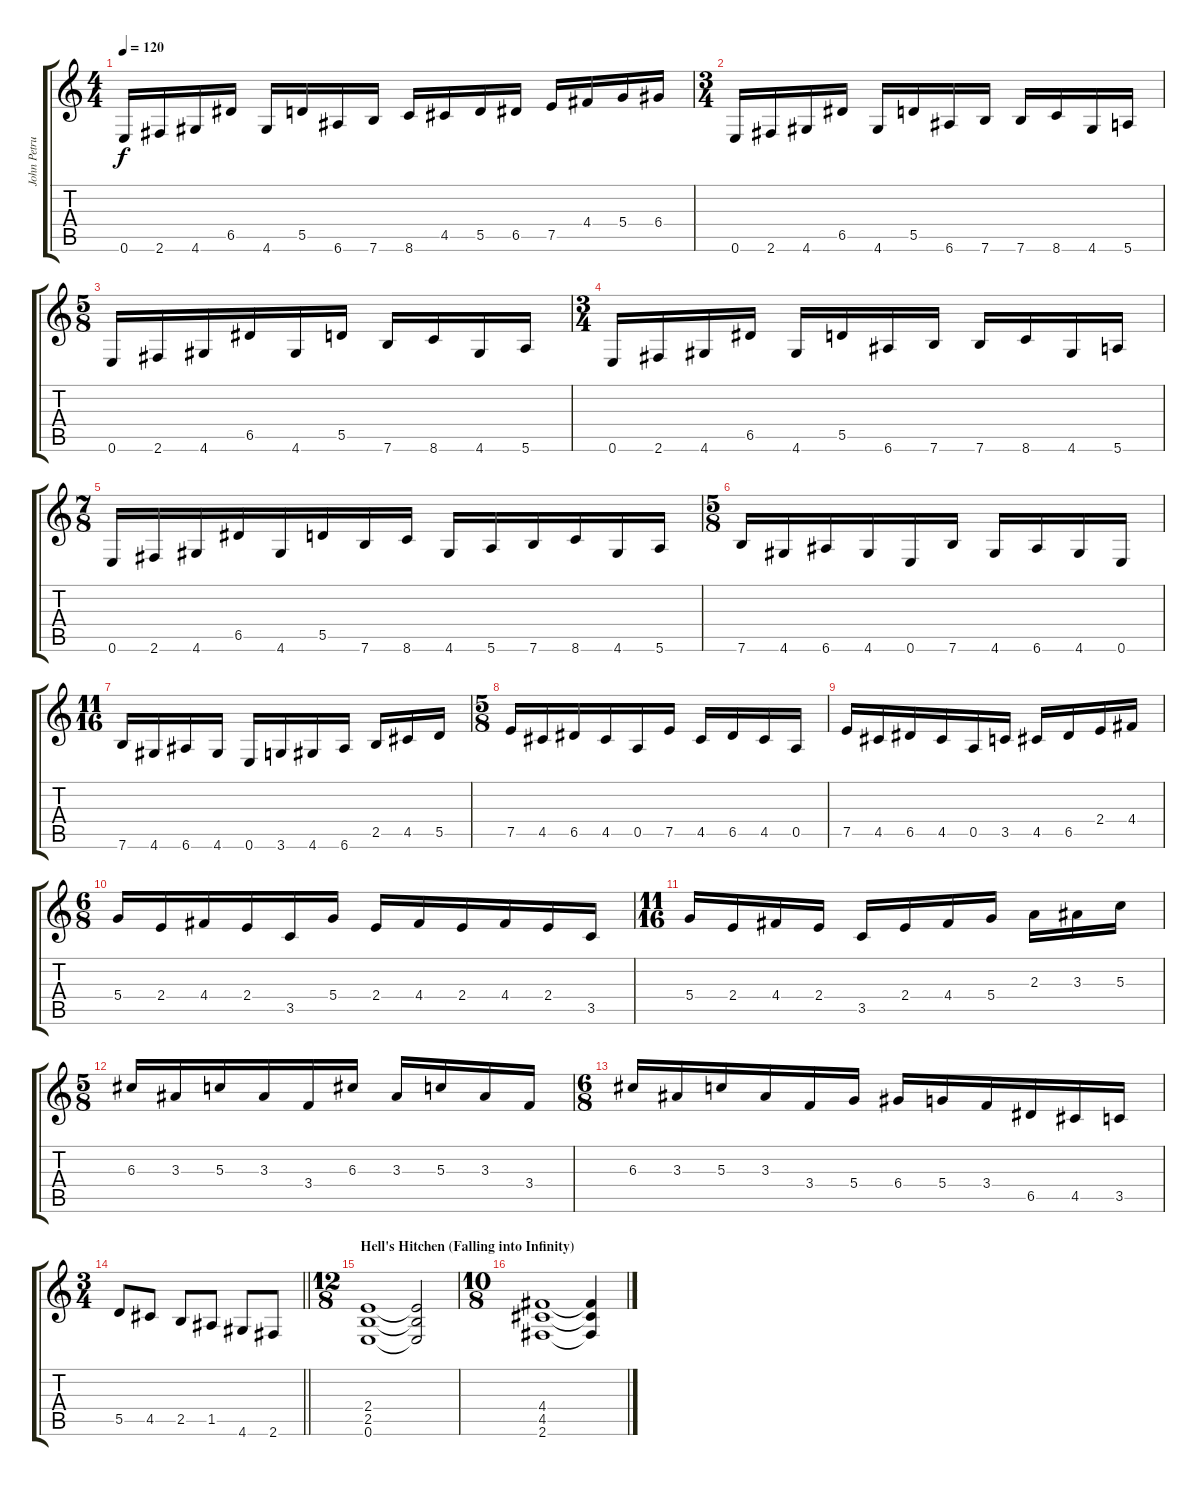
\track ("John Petrucci Lead Guitar" "John Petru") {instrument distortionguitar}
\staff {score tabs}
\tuning (E4 B3 G3 D3 A2 E2) {hide}
\ts (4 4)
\tempo 120
\clef g2
\ks c
0.6.16{dy f} 2.6.16 4.6.16 6.5.16 4.6.16 5.5.16 6.6.16 7.6.16 8.6.16 4.5.16 5.5.16 6.5.16 7.5.16 4.4.16 5.4.16 6.4.16 |
\ts (3 4)
0.6.16 2.6.16 4.6.16 6.5.16 4.6.16 5.5.16 6.6.16 7.6.16 7.6.16 8.6.16 4.6.16 5.6.16 |
\ts (5 8)
0.6.16 2.6.16 4.6.16 6.5.16 4.6.16 5.5.16 7.6.16 8.6.16 4.6.16 5.6.16 |
\ts (3 4)
0.6.16 2.6.16 4.6.16 6.5.16 4.6.16 5.5.16 6.6.16 7.6.16 7.6.16 8.6.16 4.6.16 5.6.16 |
\ts (7 8)
0.6.16 2.6.16 4.6.16 6.5.16 4.6.16 5.5.16 7.6.16 8.6.16 4.6.16 5.6.16 7.6.16 8.6.16 4.6.16 5.6.16 |
\ts (5 8)
7.6.16 4.6.16 6.6.16 4.6.16 0.6.16 7.6.16 4.6.16 6.6.16 4.6.16 0.6.16 |
\ts (11 16)
7.6.16 4.6.16 6.6.16 4.6.16 0.6.16 3.6.16 4.6.16 6.6.16 2.5.16 4.5.16 5.5.16 |
\ts (5 8)
7.5.16 4.5.16 6.5.16 4.5.16 0.5.16 7.5.16 4.5.16 6.5.16 4.5.16 0.5.16 |
7.5.16 4.5.16 6.5.16 4.5.16 0.5.16 3.5.16 4.5.16 6.5.16 2.4.16 4.4.16 |
\ts (6 8)
5.4.16 2.4.16 4.4.16 2.4.16 3.5.16 5.4.16 2.4.16 4.4.16 2.4.16 4.4.16 2.4.16 3.5.16 |
\ts (11 16)
5.4.16 2.4.16 4.4.16 2.4.16 3.5.16 2.4.16 4.4.16 5.4.16 2.3.16 3.3.16 5.3.16 |
\ts (5 8)
6.3.16 3.3.16 5.3.16 3.3.16 3.4.16 6.3.16 3.3.16 5.3.16 3.3.16 3.4.16 |
\ts (6 8)
6.3.16 3.3.16 5.3.16 3.3.16 3.4.16 5.4.16 6.4.16 5.4.16 3.4.16 6.5.16 4.5.16 3.5.16 |
\ts (3 4)
\barLineRight lightlight
5.5.8 4.5.8 2.5.8 1.5.8 4.6.8 2.6.8 |
\ts (12 8)
\section ("" "Hell's Hitchen (Falling into Infinity)")
(2.4 2.5 0.6).1{volume 13} (2.4{t} 2.5{t} 0.6{t}).2 |
\ts (10 8)
(4.4 4.5 2.6).1 (4.4{t} 4.5{t} 2.6{t}).4
